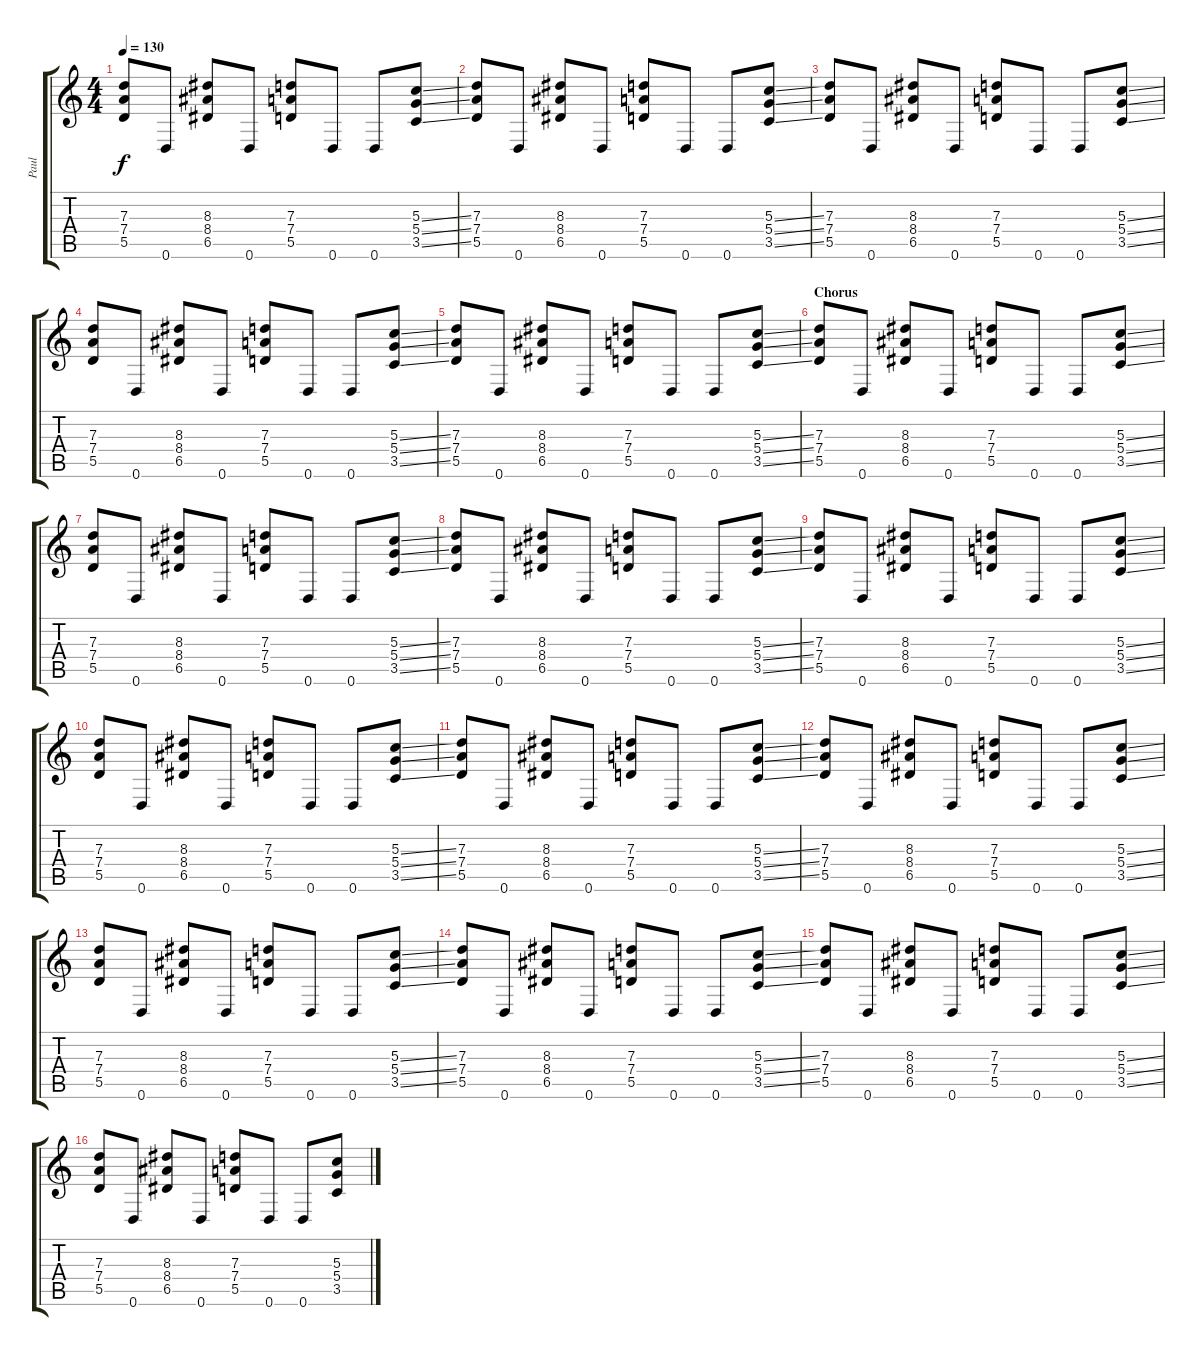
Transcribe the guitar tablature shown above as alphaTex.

\track ("Paul" "Paul") {instrument distortionguitar}
\staff {score tabs}
\tuning (E4 B3 G3 D3 A2 D2) {hide}
\ts (4 4)
\tempo 130
\clef g2
\ks c
(7.3 7.4 5.5).8{dy f} 0.6.8 (8.3 8.4 6.5).8 0.6.8 (7.3 7.4 5.5).8 0.6.8 0.6.8 (5.3{ss} 5.4{ss} 3.5{ss}).8 |
(7.3 7.4 5.5).8 0.6.8 (8.3 8.4 6.5).8 0.6.8 (7.3 7.4 5.5).8 0.6.8 0.6.8 (5.3{ss} 5.4{ss} 3.5{ss}).8 |
(7.3 7.4 5.5).8 0.6.8 (8.3 8.4 6.5).8 0.6.8 (7.3 7.4 5.5).8 0.6.8 0.6.8 (5.3{ss} 5.4{ss} 3.5{ss}).8 |
(7.3 7.4 5.5).8 0.6.8 (8.3 8.4 6.5).8 0.6.8 (7.3 7.4 5.5).8 0.6.8 0.6.8 (5.3{ss} 5.4{ss} 3.5{ss}).8 |
(7.3 7.4 5.5).8 0.6.8 (8.3 8.4 6.5).8 0.6.8 (7.3 7.4 5.5).8 0.6.8 0.6.8 (5.3{ss} 5.4{ss} 3.5{ss}).8 |
\section ("" "Chorus")
(7.3 7.4 5.5).8 0.6.8 (8.3 8.4 6.5).8 0.6.8 (7.3 7.4 5.5).8 0.6.8 0.6.8 (5.3{ss} 5.4{ss} 3.5{ss}).8 |
(7.3 7.4 5.5).8 0.6.8 (8.3 8.4 6.5).8 0.6.8 (7.3 7.4 5.5).8 0.6.8 0.6.8 (5.3{ss} 5.4{ss} 3.5{ss}).8 |
(7.3 7.4 5.5).8 0.6.8 (8.3 8.4 6.5).8 0.6.8 (7.3 7.4 5.5).8 0.6.8 0.6.8 (5.3{ss} 5.4{ss} 3.5{ss}).8 |
(7.3 7.4 5.5).8 0.6.8 (8.3 8.4 6.5).8 0.6.8 (7.3 7.4 5.5).8 0.6.8 0.6.8 (5.3{ss} 5.4{ss} 3.5{ss}).8 |
(7.3 7.4 5.5).8 0.6.8 (8.3 8.4 6.5).8 0.6.8 (7.3 7.4 5.5).8 0.6.8 0.6.8 (5.3{ss} 5.4{ss} 3.5{ss}).8 |
(7.3 7.4 5.5).8 0.6.8 (8.3 8.4 6.5).8 0.6.8 (7.3 7.4 5.5).8 0.6.8 0.6.8 (5.3{ss} 5.4{ss} 3.5{ss}).8 |
(7.3 7.4 5.5).8 0.6.8 (8.3 8.4 6.5).8 0.6.8 (7.3 7.4 5.5).8 0.6.8 0.6.8 (5.3{ss} 5.4{ss} 3.5{ss}).8 |
(7.3 7.4 5.5).8 0.6.8 (8.3 8.4 6.5).8 0.6.8 (7.3 7.4 5.5).8 0.6.8 0.6.8 (5.3{ss} 5.4{ss} 3.5{ss}).8 |
(7.3 7.4 5.5).8 0.6.8 (8.3 8.4 6.5).8 0.6.8 (7.3 7.4 5.5).8 0.6.8 0.6.8 (5.3{ss} 5.4{ss} 3.5{ss}).8 |
(7.3 7.4 5.5).8 0.6.8 (8.3 8.4 6.5).8 0.6.8 (7.3 7.4 5.5).8 0.6.8 0.6.8 (5.3{ss} 5.4{ss} 3.5{ss}).8 |
(7.3 7.4 5.5).8 0.6.8 (8.3 8.4 6.5).8 0.6.8 (7.3 7.4 5.5).8 0.6.8 0.6.8 (5.3{ss} 5.4{ss} 3.5{ss}).8
